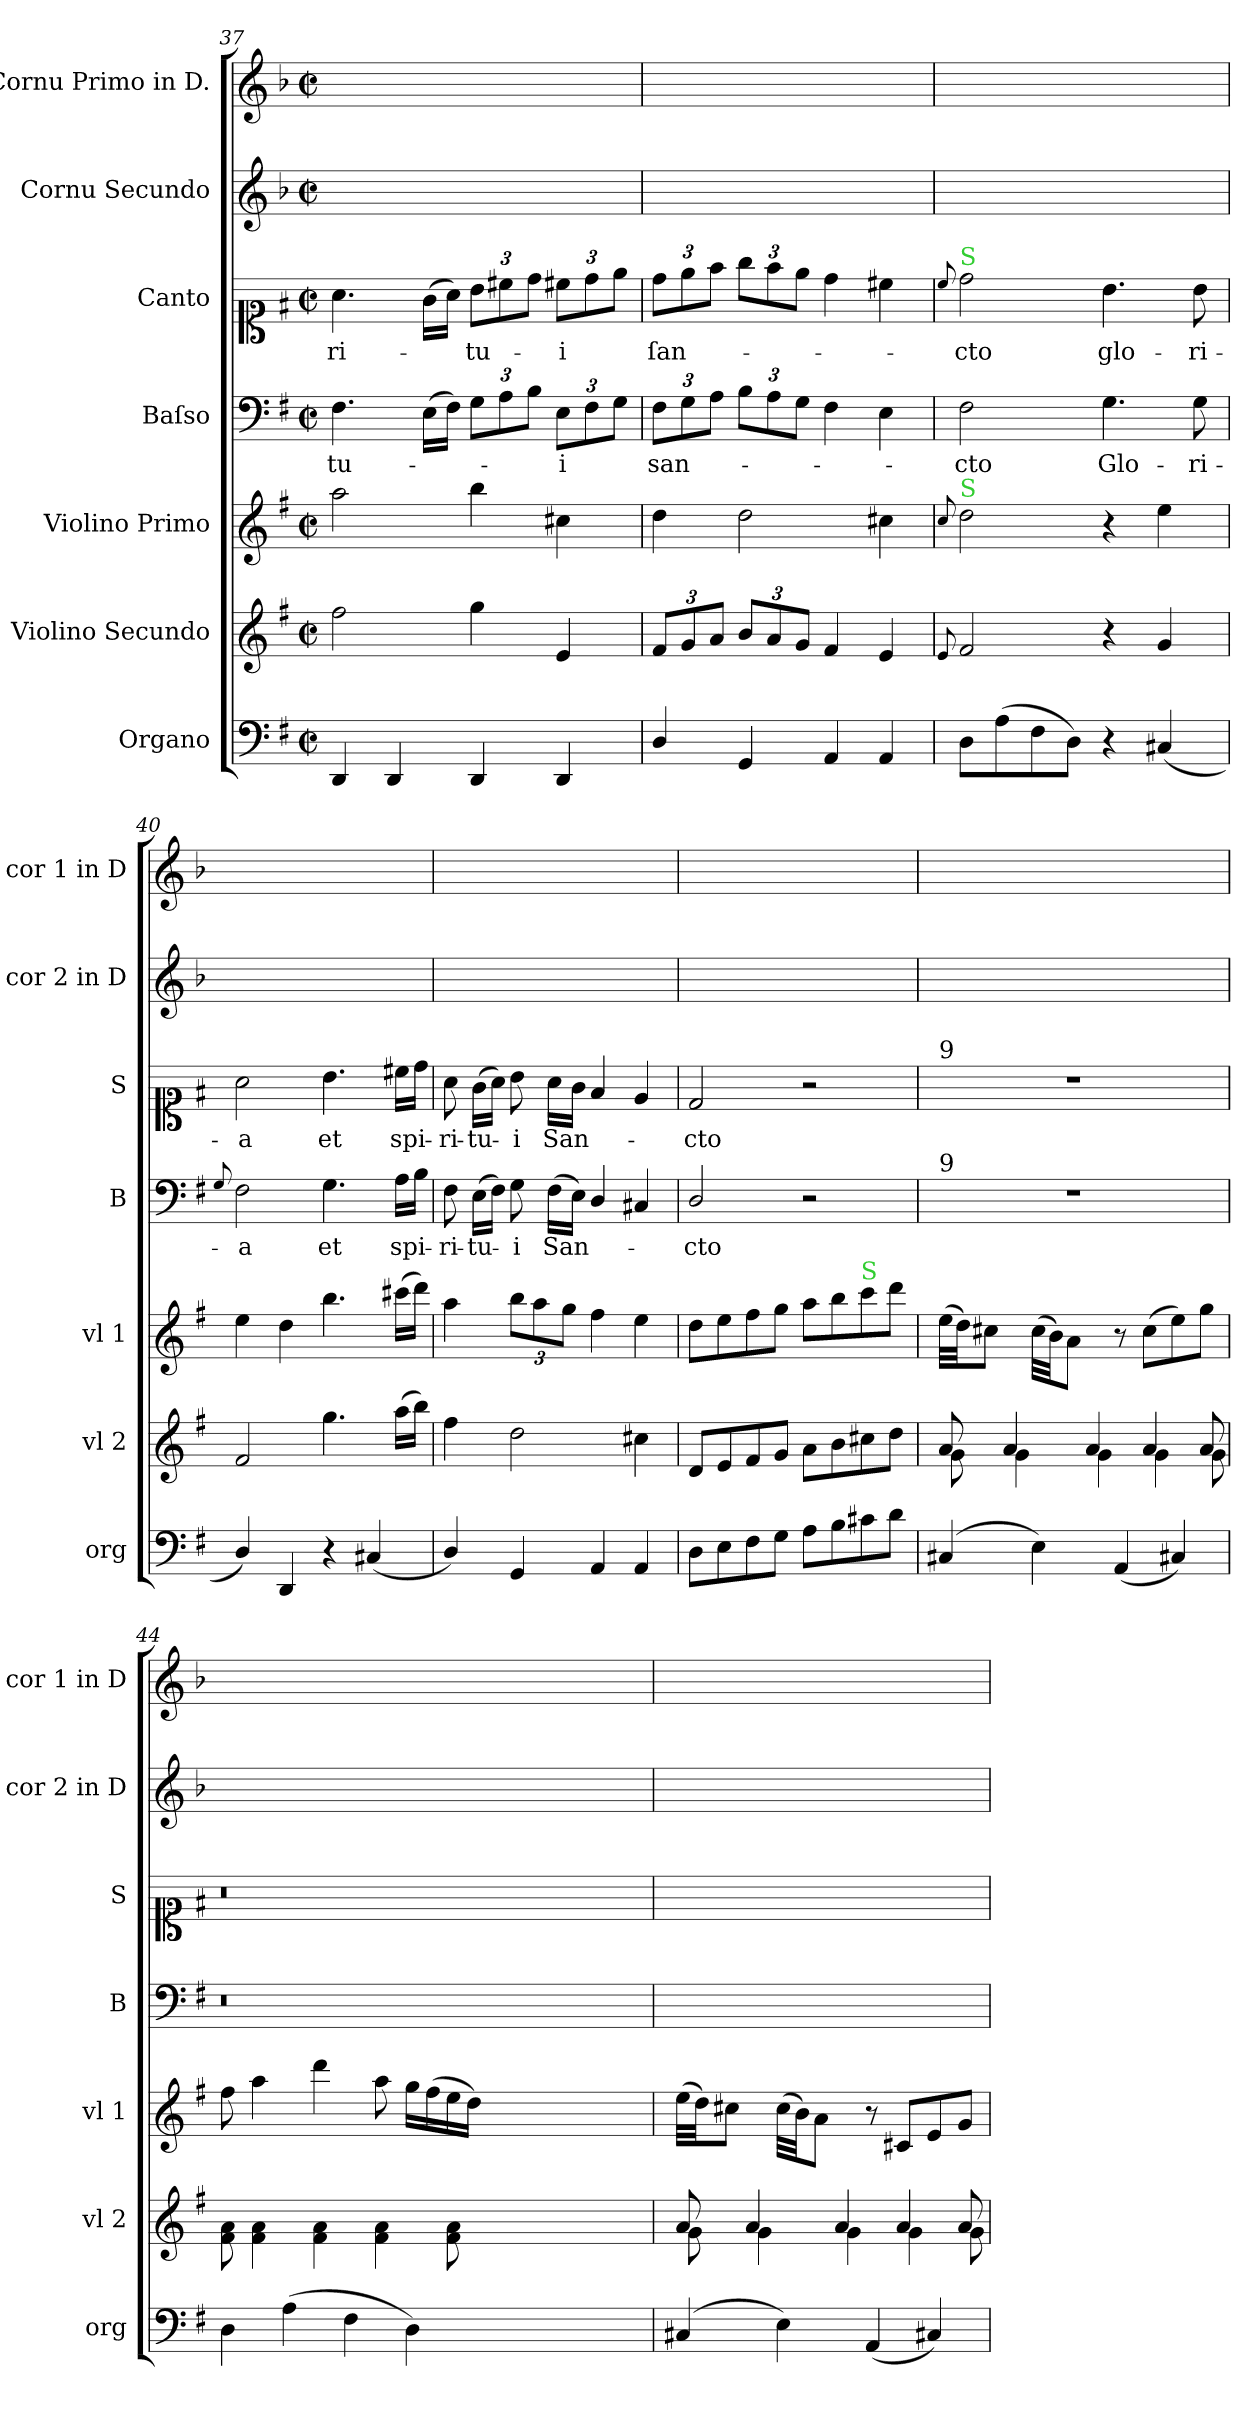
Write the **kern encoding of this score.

**kern	**kern	**kern	**kern	**text	**kern	**text	**kern	**kern
*part7	*part6	*part5	*part4	*part4	*part3	*part3	*part2	*part1
*staff7	*staff6	*staff5	*staff4	*staff4	*staff3	*staff3	*staff2	*staff1
*I"Organo	*I"Violino Secundo	*I"Violino Primo	*I"Baſso	*	*I"Canto	*	*I"Cornu Secundo	*I"Cornu Primo in D.
*I'org	*I'vl 2	*I'vl 1	*I'B	*	*I'S	*	*I'cor 2 in D	*I'cor 1 in D
*clefF4	*clefG2	*clefG2	*clefF4	*	*clefC1	*	*clefG2	*clefG2
*	*	*	*	*	*	*	*ITrd6c10	*ITrd6c10
*k[f#]	*k[f#]	*k[f#]	*k[f#]	*	*k[f#]	*	*k[f#]	*k[f#]
*G:	*G:	*G:	*G:	*	*G:	*	*G:	*G:
*M2/2	*M2/2	*M2/2	*M2/2	*	*M2/2	*	*M2/2	*M2/2
*met(c|)	*met(c|)	*met(c|)	*met(c|)	*	*met(c|)	*	*met(c|)	*met(c|)
=37	=37	=37	=37	=37	=37	=37	=37	=37
4DD/	2ff#\	2aa\	4.F#\	-tu-	4.a\	-ri-	1ryy	1ryy
4DD/	.	.	.	.	.	.	.	.
.	.	.	(16E\LL	.	(16g\LL	.	.	.
.	.	.	16F#\JJ)	.	16a\JJ)	.	.	.
4DD/	4gg\	4bb\	12G\L	.	12b\L	-tu-	.	.
.	.	.	12A\	.	12cc#X\	.	.	.
.	.	.	12B\J	.	12dd\J	.	.	.
4DD/	4e/	4cc#X\	12E\L	-i	12cc#X\L	-i	.	.
.	.	.	12F#\	.	12dd\	.	.	.
.	.	.	12G\J	.	12ee\J	.	.	.
=38	=38	=38	=38	=38	=38	=38	=38	=38
4D/	12f#/L	4dd\	12F#\L	san-	12dd\L	ſan-	1ryy	1ryy
.	12g/	.	12G\	.	12ee\	.	.	.
.	12a/J	.	12A\J	.	12ff#\J	.	.	.
4GG/	12b/L	2dd\	12B\L	.	12gg\L	.	.	.
.	12a/	.	12A\	.	12ff#\	.	.	.
.	12g/J	.	12G\J	.	12ee\J	.	.	.
4AA/	4f#/	.	4F#\	.	4dd\	.	.	.
4AA/	4e/	4cc#X\	4E\	.	4cc#X\	.	.	.
=39	=39	=39	=39	=39	=39	=39	=39	=39
.	8qqe/	8qqcc/	.	.	8qqcc/	.	.	.
!	!	!	!	!	!LO:TX:a:color=limegreen:t=S	!	!	!
!	!	!LO:TX:a:color=limegreen:t=S	!	!	!	!	!	!
8D\L	2f#/	2dd\	2F#\	-cto	2dd\	-cto	1ryy	1ryy
(8A\	.	.	.	.	.	.	.	.
8F#\	.	.	.	.	.	.	.	.
8D\J)	.	.	.	.	.	.	.	.
4r	4r	4r	4.G\	Glo-	4.b\	glo-	.	.
(4C#X/	4g/	4ee\	.	.	.	.	.	.
.	.	.	8G\	-ri-	8b\	-ri-	.	.
=40	=40	=40	=40	=40	=40	=40	=40	=40
.	.	.	8qqG/	.	.	.	.	.
4D/)	2f#/	4ee\	2F#\	-a	2a\	-a	1ryy	1ryy
4DD/	.	4dd\	.	.	.	.	.	.
4r	4.gg\	4.bb\	4.G\	et	4.b\	et	.	.
(4C#X/	.	.	.	.	.	.	.	.
.	(16aa\LL	(16ccc#X\LL	16A\LL	spi-	16cc#X\LL	spi-	.	.
.	16bb\JJ)	16ddd\JJ)	16B\JJ	.	16dd\JJ	.	.	.
=41	=41	=41	=41	=41	=41	=41	=41	=41
4D/)	4ff#\	4aa\	8F#\	-ri-	8a\	-ri-	1ryy	1ryy
.	.	.	(16E\LL	-tu-	(16g\LL	-tu-	.	.
.	.	.	16F#\JJ)	.	16a\JJ)	.	.	.
4GG/	2dd\	12bb\L	8G\	-i	8b\	-i	.	.
.	.	12aa\	.	.	.	.	.	.
.	.	.	(16F#\LL	San-	16a\LL	San-	.	.
.	.	12gg\J	.	.	.	.	.	.
.	.	.	16E\JJ)	.	16g\JJ	.	.	.
4AA/	.	4ff#\	4D/	.	4f#/	.	.	.
4AA/	4cc#X\	4ee\	4C#X/	.	4e/	.	.	.
=42	=42	=42	=42	=42	=42	=42	=42	=42
8D\L	8d/L	8dd\L	2D/	-cto	2d/	-cto	1ryy	1ryy
8E\	8e/	8ee\	.	.	.	.	.	.
8F#\	8f#/	8ff#\	.	.	.	.	.	.
8G\J	8g/J	8gg\J	.	.	.	.	.	.
8A\L	8a\L	8aa\L	2r	.	2r	.	.	.
8B\	8b\	8bb\	.	.	.	.	.	.
!	!	!LO:TX:a:color=limegreen:t=S	!	!	!	!	!	!
8c#X\	8cc#X\	8ccc\	.	.	.	.	.	.
8d\J	8dd\J	8ddd\J	.	.	.	.	.	.
=43	=43	=43	=43	=43	=43	=43	=43	=43
*	*^	*	*	*	*	*	*	*
!	!	!	!	!	!	!LO:TX:a:t=9	!	!	!
!	!	!	!	!LO:TX:a:t=9	!	!	!	!	!
(4C#X/	8a/	8g\	(32ee\LLL	1r	.	1r	.	1ryy	1ryy
.	.	.	32dd\JJ)	.	.	.	.	.	.
!	!	!	!LO:N:vis=8	!	!	!	!	!	!
.	.	.	8.cc#X\J	.	.	.	.	.	.
.	4a/	4g\	.	.	.	.	.	.	.
4E\)	.	.	(32cc#\LLL	.	.	.	.	.	.
.	.	.	32b\JJ)	.	.	.	.	.	.
!	!	!	!LO:N:vis=8	!	!	!	!	!	!
.	.	.	8.a\J	.	.	.	.	.	.
.	4a/	4g\	.	.	.	.	.	.	.
(4AA/	.	.	8r	.	.	.	.	.	.
.	4a/	4g\	(8cc#\L	.	.	.	.	.	.
4C#X/)	.	.	8ee\)	.	.	.	.	.	.
.	8a/	8g\	8gg\J	.	.	.	.	.	.
*	*v	*v	*	*	*	*	*	*	*
=44	=44	=44	=44	=44	=44	=44	=44	=44
4D\	8f#\ 8a\	8ff#\	0.r	.	0.r	.	1ryy	1ryy
.	4f#\ 4a\	4aa\	.	.	.	.	.	.
(4A\	.	.	.	.	.	.	.	.
.	4f#\ 4a\	4ddd\	.	.	.	.	.	.
4F#\	.	.	.	.	.	.	.	.
.	4f#\ 4a\	8aa\	.	.	.	.	.	.
4D\)	.	16gg\LL	.	.	.	.	.	.
.	.	(16ff#\	.	.	.	.	.	.
.	8f#\ 8a\	16ee\	.	.	.	.	.	.
.	.	16dd\JJ)	.	.	.	.	.	.
0ryy	0ryy	0ryy	.	.	.	.	0ryy	0ryy
=45	=45	=45	=45	=45	=45	=45	=45	=45
*	*^	*	*	*	*	*	*	*
(4C#X/	8a/	8g\	(32ee\LLL	1ryy	.	1ryy	.	1ryy	1ryy
.	.	.	32dd\JJ)	.	.	.	.	.	.
!	!	!	!LO:N:vis=8	!	!	!	!	!	!
.	.	.	8.cc#X\J	.	.	.	.	.	.
.	4a/	4g\	.	.	.	.	.	.	.
4E\)	.	.	(32cc#\LLL	.	.	.	.	.	.
.	.	.	32b\JJ)	.	.	.	.	.	.
!	!	!	!LO:N:vis=8	!	!	!	!	!	!
.	.	.	8.a\J	.	.	.	.	.	.
.	4a/	4g\	.	.	.	.	.	.	.
(4AA/	.	.	8r	.	.	.	.	.	.
.	4a/	4g\	8c#X/L	.	.	.	.	.	.
4C#X/)	.	.	8e/	.	.	.	.	.	.
.	8a/	8g\	8g/J	.	.	.	.	.	.
*	*v	*v	*	*	*	*	*	*	*
=	=	=	=	=	=	=	=	=
*-	*-	*-	*-	*-	*-	*-	*-	*-
